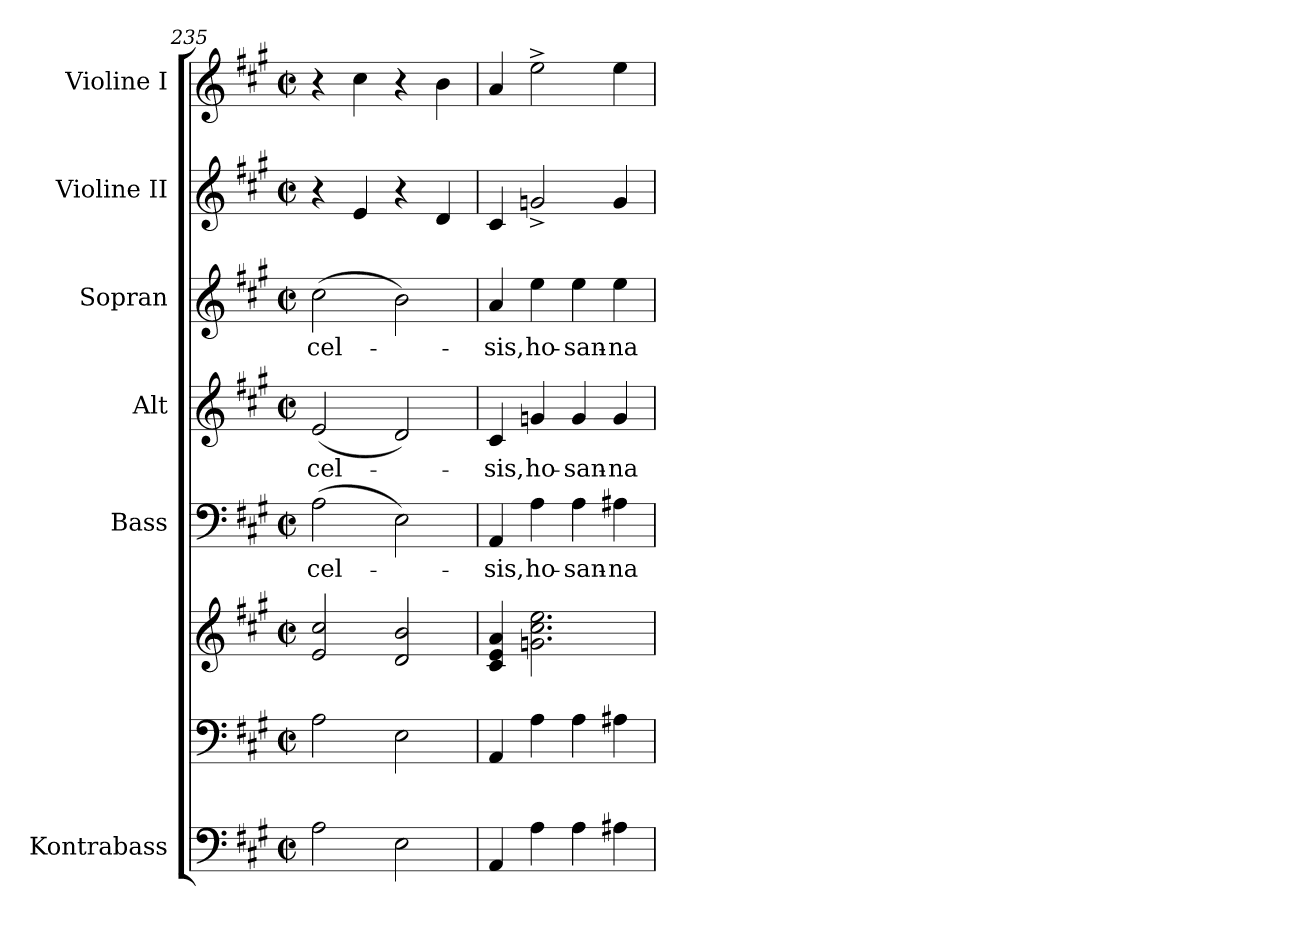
**kern	**kern	**kern	**kern	**text	**kern	**text	**kern	**text	**kern	**kern
*part7	*part6	*part6	*part5	*part5	*part4	*part4	*part3	*part3	*part2	*part1
*staff8	*staff7	*staff6	*staff5	*staff5	*staff4	*staff4	*staff3	*staff3	*staff2	*staff1
*I"Kontrabass	*	*	*I"Bass	*	*I"Alt	*	*I"Sopran	*	*I"Violine II	*I"Violine I
*I'Kb.	*	*	*I'B.	*	*I'A.	*	*I'S.	*	*I'Vl. II	*I'Vl. I
*clefF4	*clefF4	*clefG2	*clefF4	*	*clefG2	*	*clefG2	*	*clefG2	*clefG2
*ITrd7c12	*	*	*	*	*	*	*	*	*	*
*k[f#c#g#]	*k[f#c#g#]	*k[f#c#g#]	*k[f#c#g#]	*	*k[f#c#g#]	*	*k[f#c#g#]	*	*k[f#c#g#]	*k[f#c#g#]
*A:	*A:	*A:	*A:	*	*A:	*	*A:	*	*A:	*A:
*M2/2	*M2/2	*M2/2	*M2/2	*	*M2/2	*	*M2/2	*	*M2/2	*M2/2
*met(c|)	*met(c|)	*met(c|)	*met(c|)	*	*met(c|)	*	*met(c|)	*	*met(c|)	*met(c|)
=235	=235	=235	=235	=235	=235	=235	=235	=235	=235	=235
!	!	!	!	!LO:LY:b	!	!LO:LY:b	!	!LO:LY:b	!	!
2AA\	2A\	2e/ 2cc#/	(>2A\	-cel-	(<2e/	-cel-	(>2cc#\	-cel-	4r	4r
.	.	.	.	.	.	.	.	.	4e/	4cc#\
2EE\	2E\	2d/ 2b/	2E\)	.	2d/)	.	2b\)	.	4r	4r
.	.	.	.	.	.	.	.	.	4d/	4b\
=236	=236	=236	=236	=236	=236	=236	=236	=236	=236	=236
!	!	!	!	!LO:LY:b	!	!LO:LY:b	!	!LO:LY:b	!	!
4AAA/	4AA/	4c#/ 4e/ 4a/	4AA/	-sis,	4c#/	-sis,	4a/	-sis,	4c#/	4a/
!	!	!	!	!LO:LY:b	!	!LO:LY:b	!	!LO:LY:b	!	!
4AA\	4A\	2.gn\ 2.cc#\ 2.ee\	4A\	ho-	4gn/	ho-	4ee\	ho-	2gn^</	2ee^>\
!	!	!	!	!LO:LY:b	!	!LO:LY:b	!	!LO:LY:b	!	!
4AA\	4A\	.	4A\	-san-	4g/	-san-	4ee\	-san-	.	.
!	!	!	!	!LO:LY:b	!	!LO:LY:b	!	!LO:LY:b	!	!
4AA#X\	4A#X\	.	4A#X\	-na	4g/	-na	4ee\	-na	4g/	4ee\
=	=	=	=	=	=	=	=	=	=	=
*-	*-	*-	*-	*-	*-	*-	*-	*-	*-	*-
